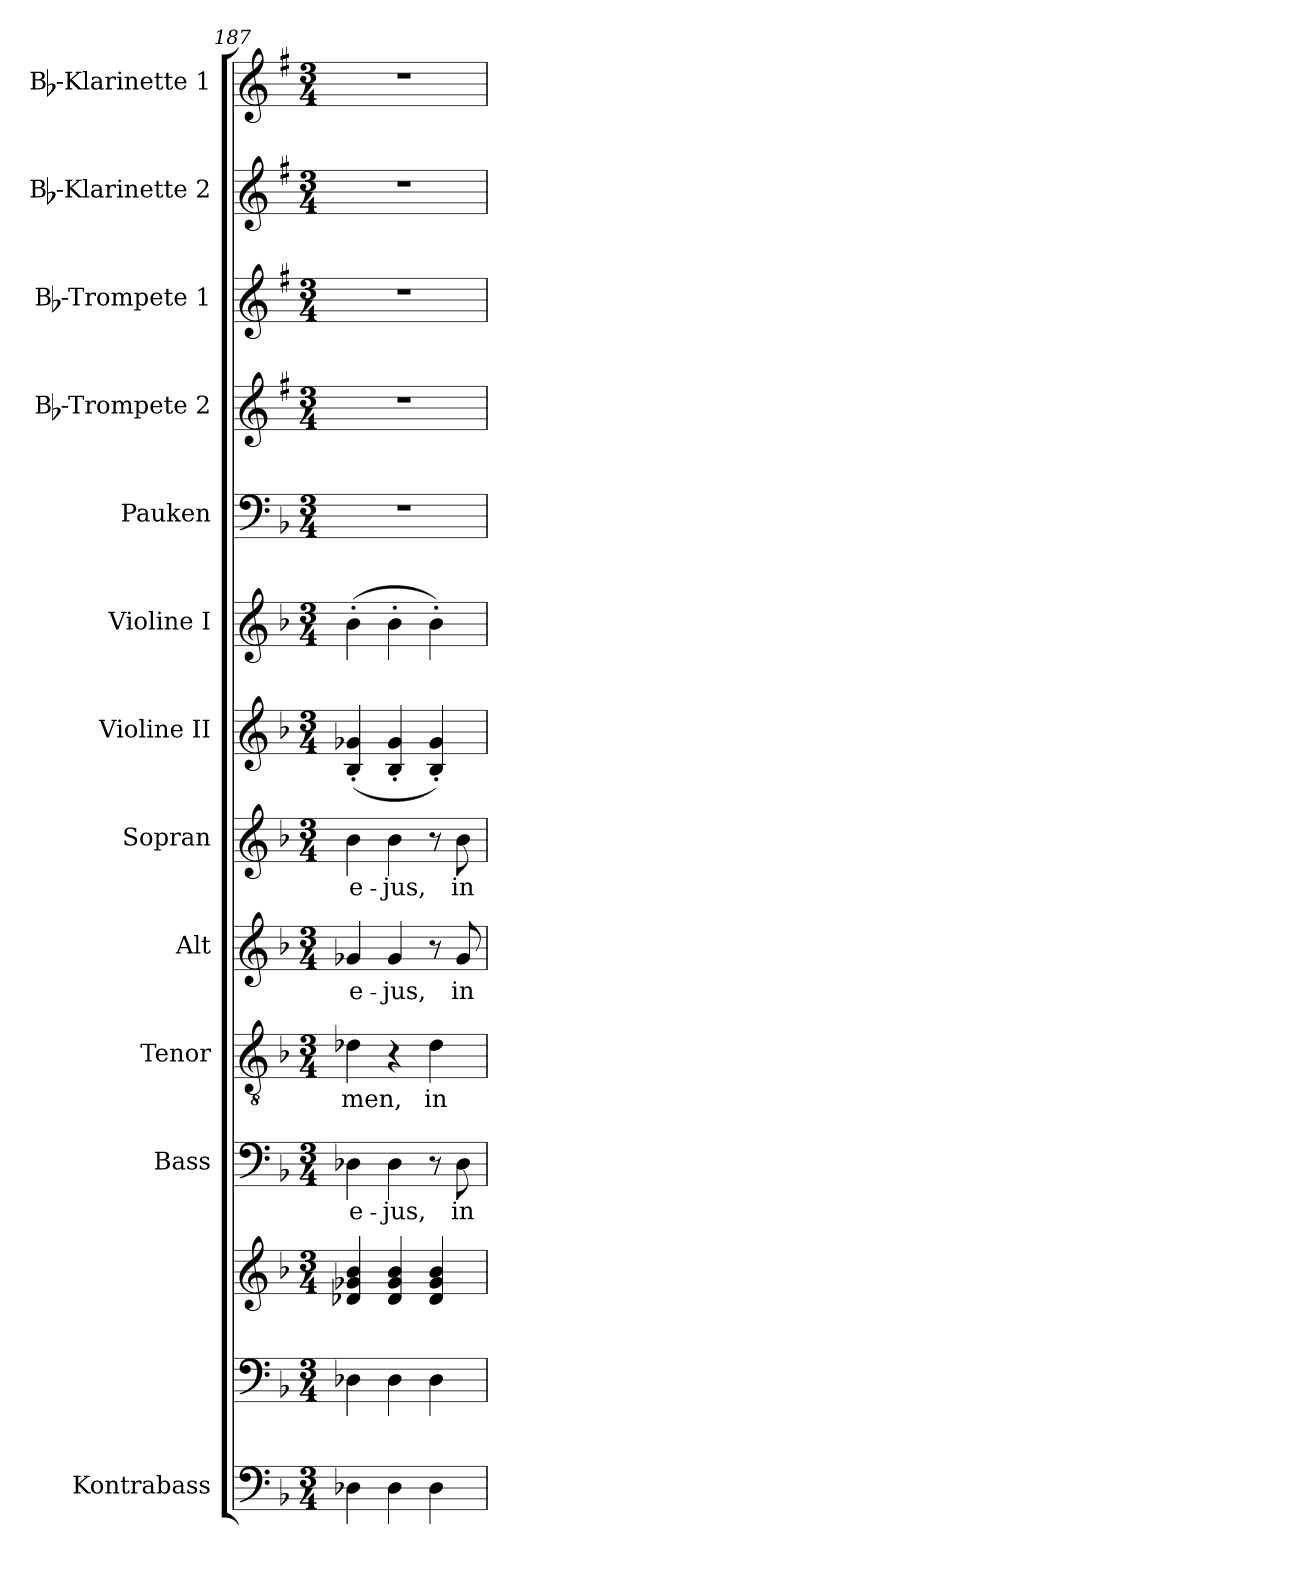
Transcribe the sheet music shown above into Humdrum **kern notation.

**kern	**kern	**kern	**kern	**text	**kern	**text	**kern	**text	**kern	**text	**kern	**kern	**kern	**kern	**kern	**kern	**kern
*part13	*part12	*part12	*part11	*part11	*part10	*part10	*part9	*part9	*part8	*part8	*part7	*part6	*part5	*part4	*part3	*part2	*part1
*staff14	*staff13	*staff12	*staff11	*staff11	*staff10	*staff10	*staff9	*staff9	*staff8	*staff8	*staff7	*staff6	*staff5	*staff4	*staff3	*staff2	*staff1
*I"Kontrabass	*	*	*I"Bass	*	*I"Tenor	*	*I"Alt	*	*I"Sopran	*	*I"Violine II	*I"Violine I	*I"Pauken	*I"Bb-Trompete 2	*I"Bb-Trompete 1	*I"Bb-Klarinette 2	*I"Bb-Klarinette 1
*I'Kb.	*	*	*I'B.	*	*I'T.	*	*I'A.	*	*I'S.	*	*I'Vl. II	*I'Vl. I	*I'Pk.	*I'Bb Trp. 2	*I'Bb Trp. 1	*I'Bb Kl. 2	*I'Bb Kl. 1
*clefF4	*clefF4	*clefG2	*clefF4	*	*clefGv2	*	*clefG2	*	*clefG2	*	*clefG2	*clefG2	*clefF4	*clefG2	*clefG2	*clefG2	*clefG2
*ITrd7c12	*	*	*	*	*	*	*	*	*	*	*	*	*	*ITrd1c2	*ITrd1c2	*ITrd1c2	*ITrd1c2
*k[b-]	*k[b-]	*k[b-]	*k[b-]	*	*k[b-]	*	*k[b-]	*	*k[b-]	*	*k[b-]	*k[b-]	*k[b-]	*k[b-]	*k[b-]	*k[b-]	*k[b-]
*F:	*F:	*F:	*F:	*	*F:	*	*F:	*	*F:	*	*F:	*F:	*F:	*F:	*F:	*F:	*F:
*M3/4	*M3/4	*M3/4	*M3/4	*	*M3/4	*	*M3/4	*	*M3/4	*	*M3/4	*M3/4	*M3/4	*M3/4	*M3/4	*M3/4	*M3/4
=187	=187	=187	=187	=187	=187	=187	=187	=187	=187	=187	=187	=187	=187	=187	=187	=187	=187
!	!	!	!	!LO:LY:b	!	!LO:LY:b	!	!LO:LY:b	!	!LO:LY:b	!	!	!	!	!	!	!
4DD-X\	4D-X\	4d-X/ 4g-X/ 4b-/	4D-X\	e-	4d-X\	-men,	4g-X/	e-	4b-\	e-	(<4B-/'< 4g-X/'<	(>4b-'>\	2.r	2.r	2.r	2.r	2.r
!	!	!	!	!LO:LY:b	!	!	!	!LO:LY:b	!	!LO:LY:b	!	!	!	!	!	!	!
4DD-\	4D-\	4d-/ 4g-/ 4b-/	4D-\	-jus,	4r	.	4g-/	-jus,	4b-\	-jus,	4B-/'< 4g-/'<	4b-'>\	.	.	.	.	.
!	!	!	!	!	!	!LO:LY:b	!	!	!	!	!	!	!	!	!	!	!
4DD-\	4D-\	4d-/ 4g-/ 4b-/	8r	.	4d-\	in-	8r	.	8r	.	4B-/'< 4g-/'<)	4b-'>\)	.	.	.	.	.
!	!	!	!	!LO:LY:b	!	!	!	!LO:LY:b	!	!LO:LY:b	!	!	!	!	!	!	!
.	.	.	8D-\	in-	.	.	8g-/	in-	8b-\	in-	.	.	.	.	.	.	.
=	=	=	=	=	=	=	=	=	=	=	=	=	=	=	=	=	=
*-	*-	*-	*-	*-	*-	*-	*-	*-	*-	*-	*-	*-	*-	*-	*-	*-	*-
